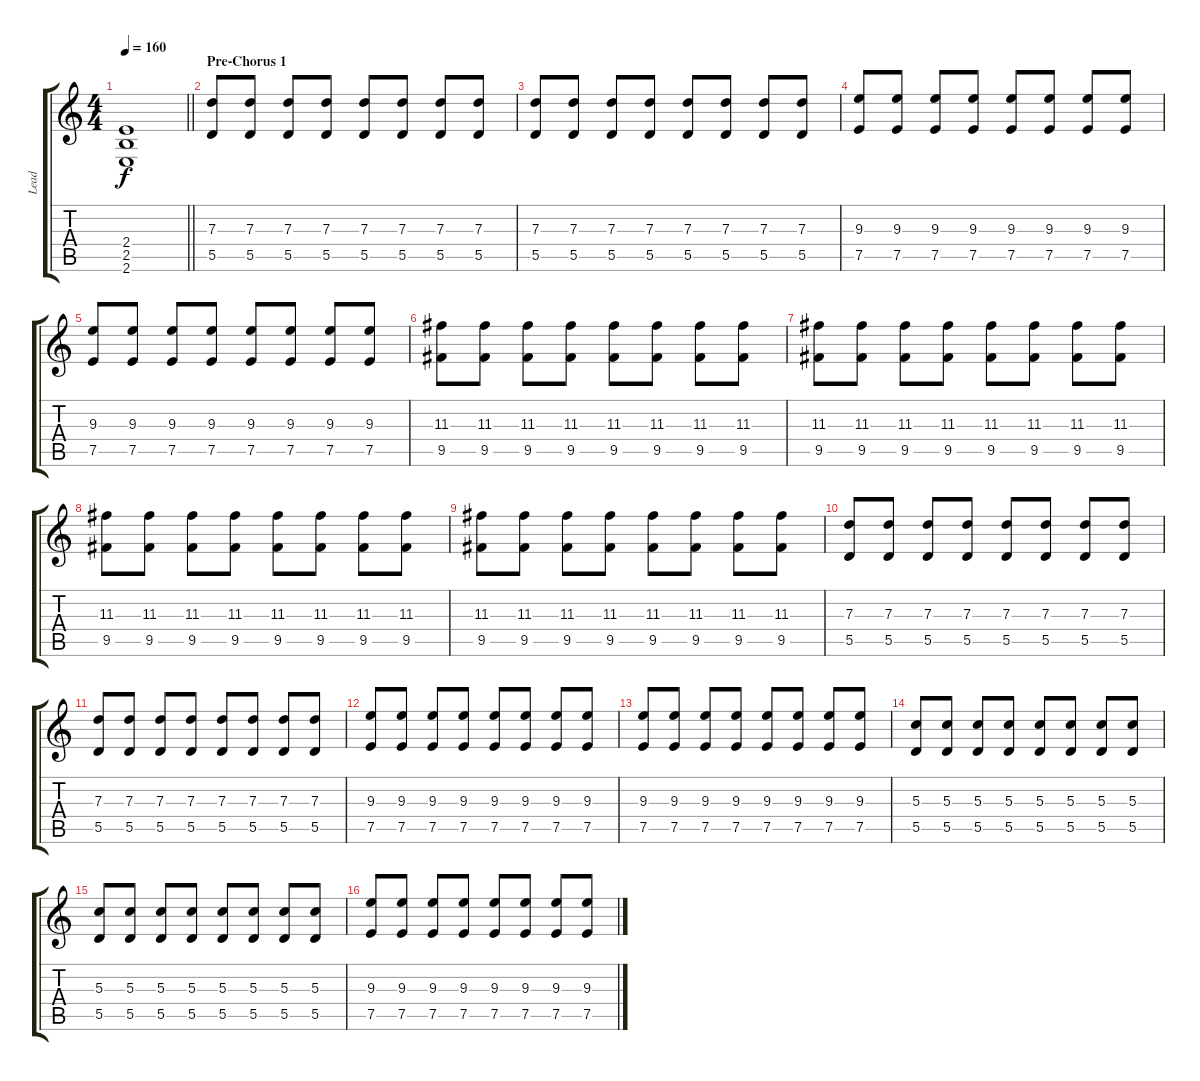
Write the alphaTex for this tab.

\track ("Lead" "Lead") {instrument distortionguitar}
\staff {score tabs}
\tuning (E4 B3 G3 D3 A2 D2) {hide}
\ts (4 4)
\tempo 160
\clef g2
\barLineRight lightlight
\ks c
(2.4{t} 2.5{t} 2.6{t}).1{dy f} |
\section ("" "Pre-Chorus 1")
(7.3 5.5).8 (7.3 5.5).8 (7.3 5.5).8 (7.3 5.5).8 (7.3 5.5).8 (7.3 5.5).8 (7.3 5.5).8 (7.3 5.5).8 |
(7.3 5.5).8 (7.3 5.5).8 (7.3 5.5).8 (7.3 5.5).8 (7.3 5.5).8 (7.3 5.5).8 (7.3 5.5).8 (7.3 5.5).8 |
(9.3 7.5).8 (9.3 7.5).8 (9.3 7.5).8 (9.3 7.5).8 (9.3 7.5).8 (9.3 7.5).8 (9.3 7.5).8 (9.3 7.5).8 |
(9.3 7.5).8 (9.3 7.5).8 (9.3 7.5).8 (9.3 7.5).8 (9.3 7.5).8 (9.3 7.5).8 (9.3 7.5).8 (9.3 7.5).8 |
(11.3 9.5).8 (11.3 9.5).8 (11.3 9.5).8 (11.3 9.5).8 (11.3 9.5).8 (11.3 9.5).8 (11.3 9.5).8 (11.3 9.5).8 |
(11.3 9.5).8 (11.3 9.5).8 (11.3 9.5).8 (11.3 9.5).8 (11.3 9.5).8 (11.3 9.5).8 (11.3 9.5).8 (11.3 9.5).8 |
(11.3 9.5).8 (11.3 9.5).8 (11.3 9.5).8 (11.3 9.5).8 (11.3 9.5).8 (11.3 9.5).8 (11.3 9.5).8 (11.3 9.5).8 |
(11.3 9.5).8 (11.3 9.5).8 (11.3 9.5).8 (11.3 9.5).8 (11.3 9.5).8 (11.3 9.5).8 (11.3 9.5).8 (11.3 9.5).8 |
(7.3 5.5).8 (7.3 5.5).8 (7.3 5.5).8 (7.3 5.5).8 (7.3 5.5).8 (7.3 5.5).8 (7.3 5.5).8 (7.3 5.5).8 |
(7.3 5.5).8 (7.3 5.5).8 (7.3 5.5).8 (7.3 5.5).8 (7.3 5.5).8 (7.3 5.5).8 (7.3 5.5).8 (7.3 5.5).8 |
(9.3 7.5).8 (9.3 7.5).8 (9.3 7.5).8 (9.3 7.5).8 (9.3 7.5).8 (9.3 7.5).8 (9.3 7.5).8 (9.3 7.5).8 |
(9.3 7.5).8 (9.3 7.5).8 (9.3 7.5).8 (9.3 7.5).8 (9.3 7.5).8 (9.3 7.5).8 (9.3 7.5).8 (9.3 7.5).8 |
(5.3 5.5).8 (5.3 5.5).8 (5.3 5.5).8 (5.3 5.5).8 (5.3 5.5).8 (5.3 5.5).8 (5.3 5.5).8 (5.3 5.5).8 |
(5.3 5.5).8 (5.3 5.5).8 (5.3 5.5).8 (5.3 5.5).8 (5.3 5.5).8 (5.3 5.5).8 (5.3 5.5).8 (5.3 5.5).8 |
(9.3 7.5).8 (9.3 7.5).8 (9.3 7.5).8 (9.3 7.5).8 (9.3 7.5).8 (9.3 7.5).8 (9.3 7.5).8 (9.3 7.5).8
